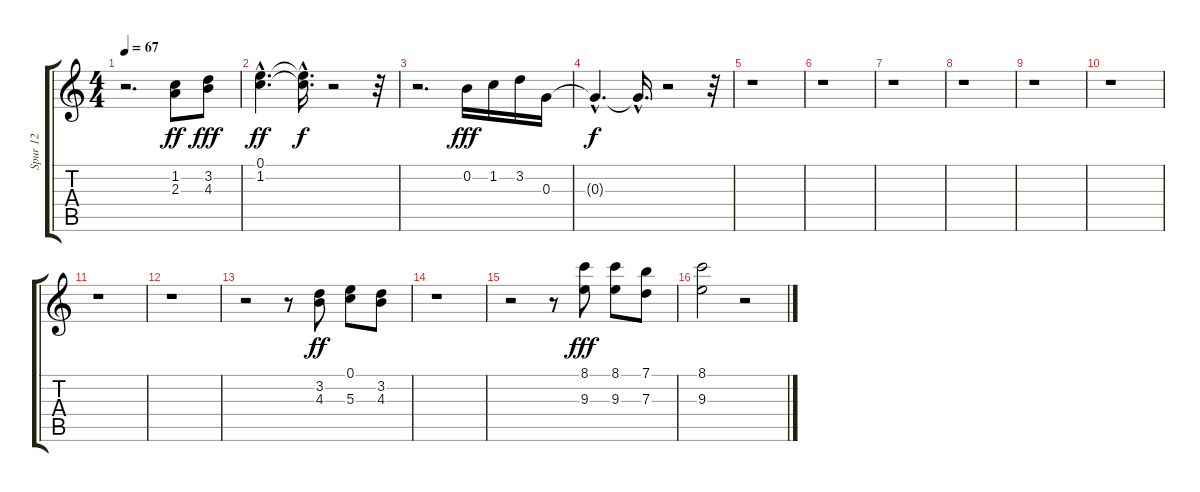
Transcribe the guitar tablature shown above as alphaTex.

\track ("Spur 12" "Spur 12") {instrument electricguitarjazz}
\staff {score tabs}
\tuning (E4 B3 G3 D3 A2 E2) {hide}
\ts (4 4)
\tempo 67
\clef g2
\ks c
r.2{d dy f} (1.2 2.3).8{dy ff} (3.2 4.3).8{dy fff} |
(0.1{hac} 1.2{hac}).4{d dy ff} (0.1{hac t} 1.2{hac t}).16{d dy f} r.2 r.32 |
r.2{d} 0.2.16{dy fff} 1.2.16 3.2.16 0.3.16 |
0.3{hac t}.4{d dy f} 0.3{hac t}.16{d} r.2 r.32 |
r.1 |
r.1 |
r.1 |
r.1 |
r.1 |
r.1 |
r.1 |
r.1 |
r.2 r.8 (3.2 4.3).8{dy ff} (0.1 5.3).8 (3.2 4.3).8 |
r.1 |
r.2 r.8 (8.1 9.3).8{dy fff} (8.1 9.3).8 (7.1 7.3).8 |
(8.1 9.3).2 r.2
